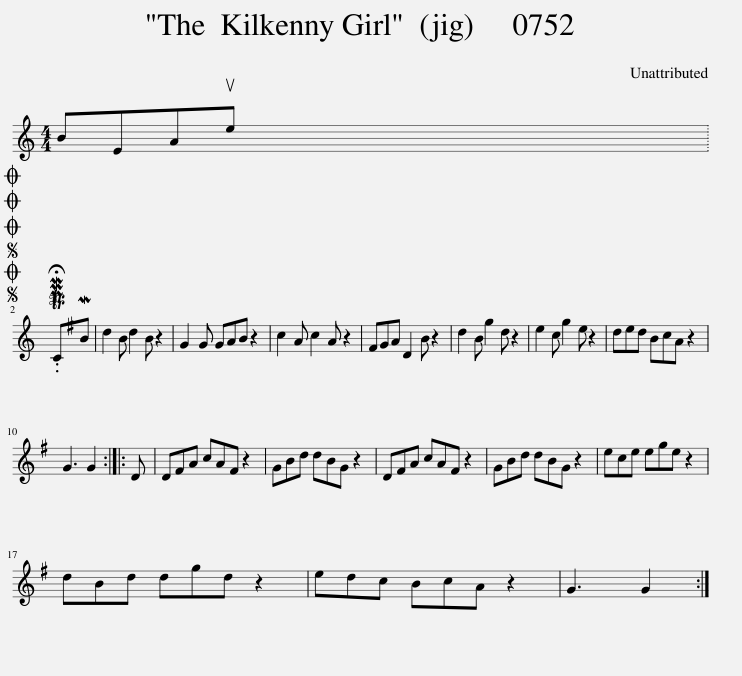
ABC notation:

X:1
L:1/8
M:4/4
I:linebreak $
K:C
V:1 treble
V:1
 BEAue x2002 |$SOSOOO .!fermata!PMTCMB | d2 B d2 B z2 | G2 G GAB z2 | c2 A c2 A z2 | %5
 ^FGA D2 B z2 | d2 B g2 d z2 | e2 c g2 e z2 | ded BcA z2 |$ G3 G2 :: %10
 D | D^FA cAF z2 | GBd dBG z2 | D^FA cAF z2 | GBd dBG z2 | %15
 ece ege z2 |$ dBd dgd z2 | edc BcA z2 | G3 G2 :| %19
